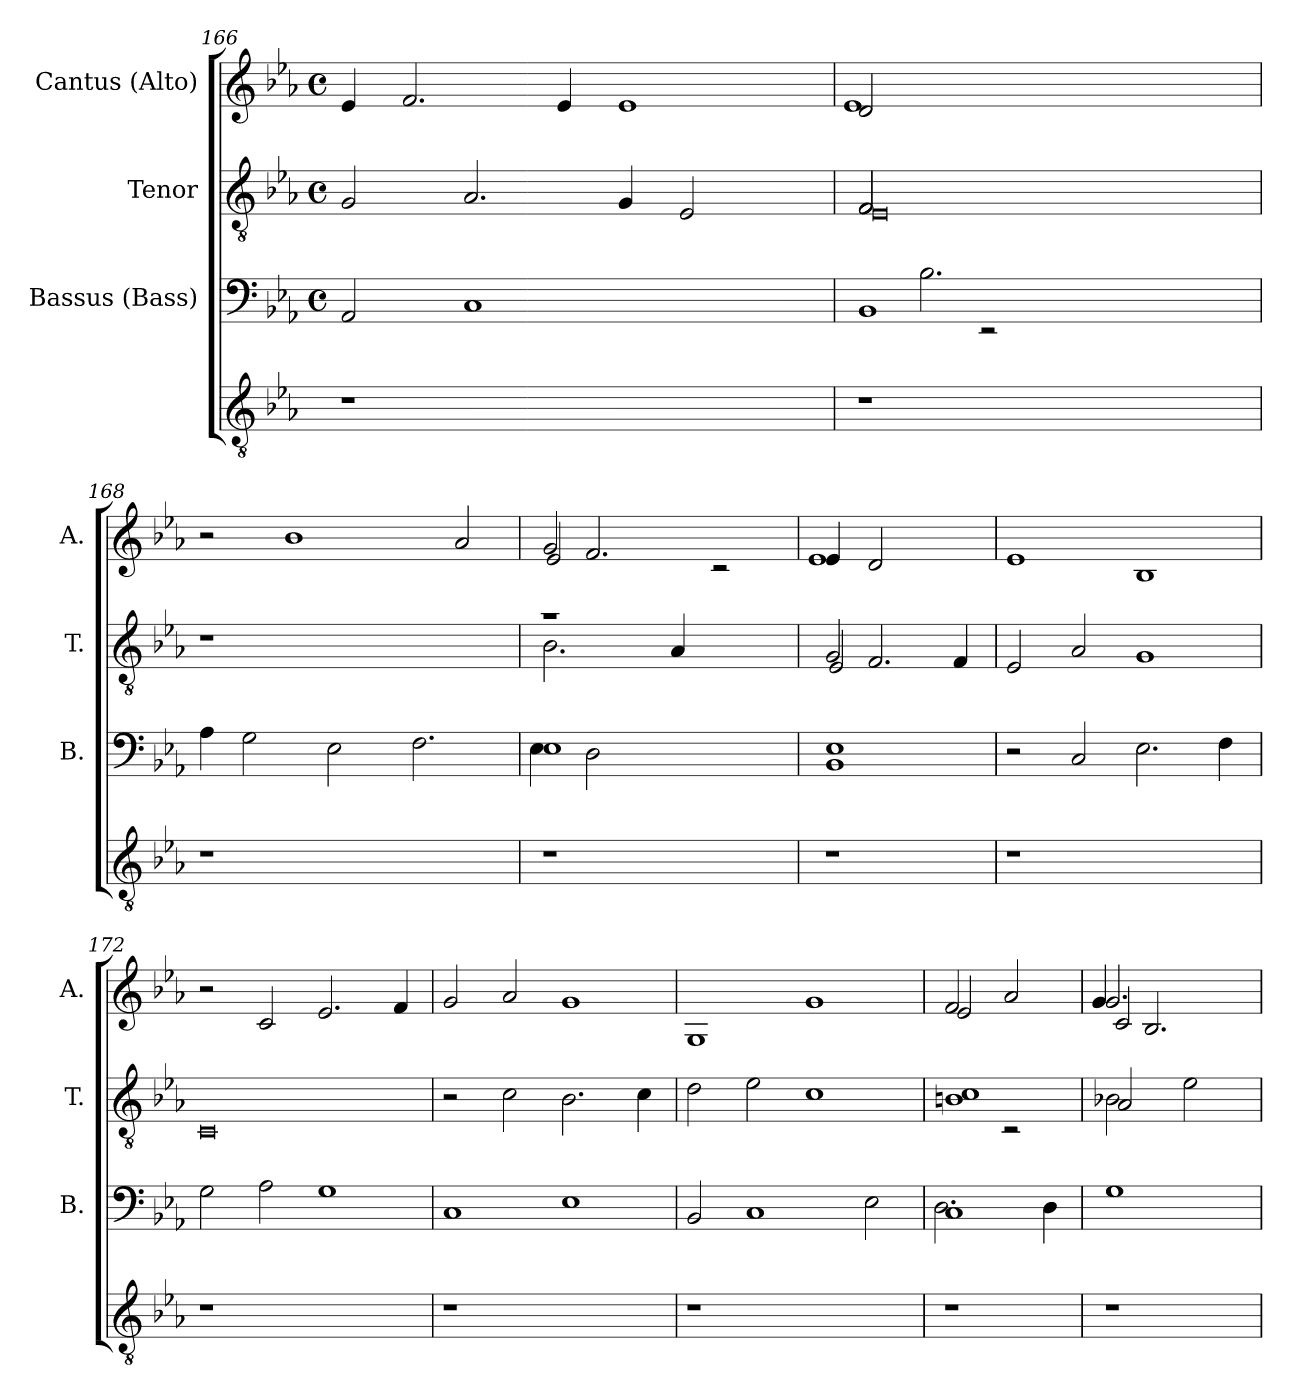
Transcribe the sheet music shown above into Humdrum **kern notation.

**kern	**kern	**kern	**kern
*part4	*part3	*part2	*part1
*staff4	*staff3	*staff2	*staff1
*	*I"Bassus (Bass)	*I"Tenor	*I"Cantus (Alto)
*	*I'B.	*I'T.	*I'A.
!!LO:LB:g=z
*clefGv2	*clefF4	*clefGv2	*clefG2
*k[b-e-a-]	*k[b-e-a-]	*k[b-e-a-]	*k[b-e-a-]
*E-:	*E-:	*E-:	*E-:
*	*M4/4	*M4/4	*M4/4
*	*met(c)	*met(c)	*met(c)
=166	=166	=166	=166
1r	2AA-/	2G/	4e-/
.	.	.	2.f/
.	1C	2.A-/	.
1ryy	.	.	4e-/
.	.	4G/	1e-
.	2.ryy	2E-/	.
4ryy	.	4ryy	.
=167	=167	=167	=167
*	*^	*^	*^
*	*	*^	*	*^	*	*
1r	1BB-	2ryy	4ryy	2F/	2F/	0E-	2d/	1e-
.	.	.	2.B-\	.	.	.	.	.
.	.	2rEE	.	1.ryy	1.ryy	.	1ryy	.
1ryy	1ryy	1ryy	1ryy	.	.	.	.	1ryy
.	.	.	.	.	.	.	2ryy	.
*	*v	*v	*v	*	*	*	*v	*v
*	*	*v	*v	*v	*
=168	=168	=168	=168
!	!	!LO:N:vis=1	!
1r	4A-\	1r	2r
.	2G\	.	.
.	.	.	1b-
.	2E-\	.	.
1ryy	.	1ryy	.
.	2.F\	.	.
.	.	.	2a-/
=169	=169	=169	=169
*	*^	*^	*^
*	*	*	*	*	*	*^
1r	1E-	4E-\	1ra	2.B-\	2g/	2e-/	4ryy
.	.	2D\	.	.	.	.	2.f/
.	.	.	.	.	1ryy	2ryy	.
.	.	2ryy	.	4A-/	.	.	.
2ryy	2ryy	.	2ryy	2ryy	.	2rc	2ryy
.	.	4ryy	.	.	.	.	.
*	*v	*v	*	*	*	*v	*v
=170	=170	=170	=170	=170	=170
*	*	*^	*^	*	*
1r	1BB- 1E-	2G/	2E-/	4ryy	2.ryy	4e-/	1e-
.	.	.	.	2.F/	.	2d/	.
.	.	2ryy	2ryy	.	.	.	.
.	.	.	.	.	4F/	4ryy	.
*	*	*v	*v	*v	*v	*	*
*	*	*	*v	*v
!!LO:LB:g=z
=171	=171	=171	=171
1r	2r	2E-/	1e-
.	2C/	2A-/	.
1ryy	2.E-\	1G	1B-
.	4F\	.	.
=172	=172	=172	=172
1r	2G\	0C	2r
.	2A-\	.	2c/
1ryy	1G	.	2.e-/
.	.	.	4f/
=173	=173	=173	=173
1r	1C	2r	2g/
.	.	2c\	2a-/
1ryy	1E-	2.B-\	1g
.	.	4c\	.
=174	=174	=174	=174
1r	2BB-/	2d\	1G
.	1C	2e-\	.
1ryy	.	1c	1g
.	2E-\	.	.
=175	=175	=175	=175
*	*^	*^	*^
1r	1C	2.D\	1Bn 1c	2ryy	2f/	2e-/
.	.	.	.	2rC	2ryy	2a-/
.	.	4D\	.	.	.	.
*	*v	*v	*	*	*	*
!!LO:PB:g=z
=176	=176	=176	=176	=176	=176
*	*	*	*	*	*^
1r	1G	2B-X\	2A-/	2.g/	4g/	2c/
.	.	.	.	.	2.B-/	.
.	.	2ryy	2e-\	.	.	2ryy
.	.	.	.	4ryy	.	.
*	*	*v	*v	*	*	*
*	*	*	*v	*v	*v
=	=	=	=
*-	*-	*-	*-
